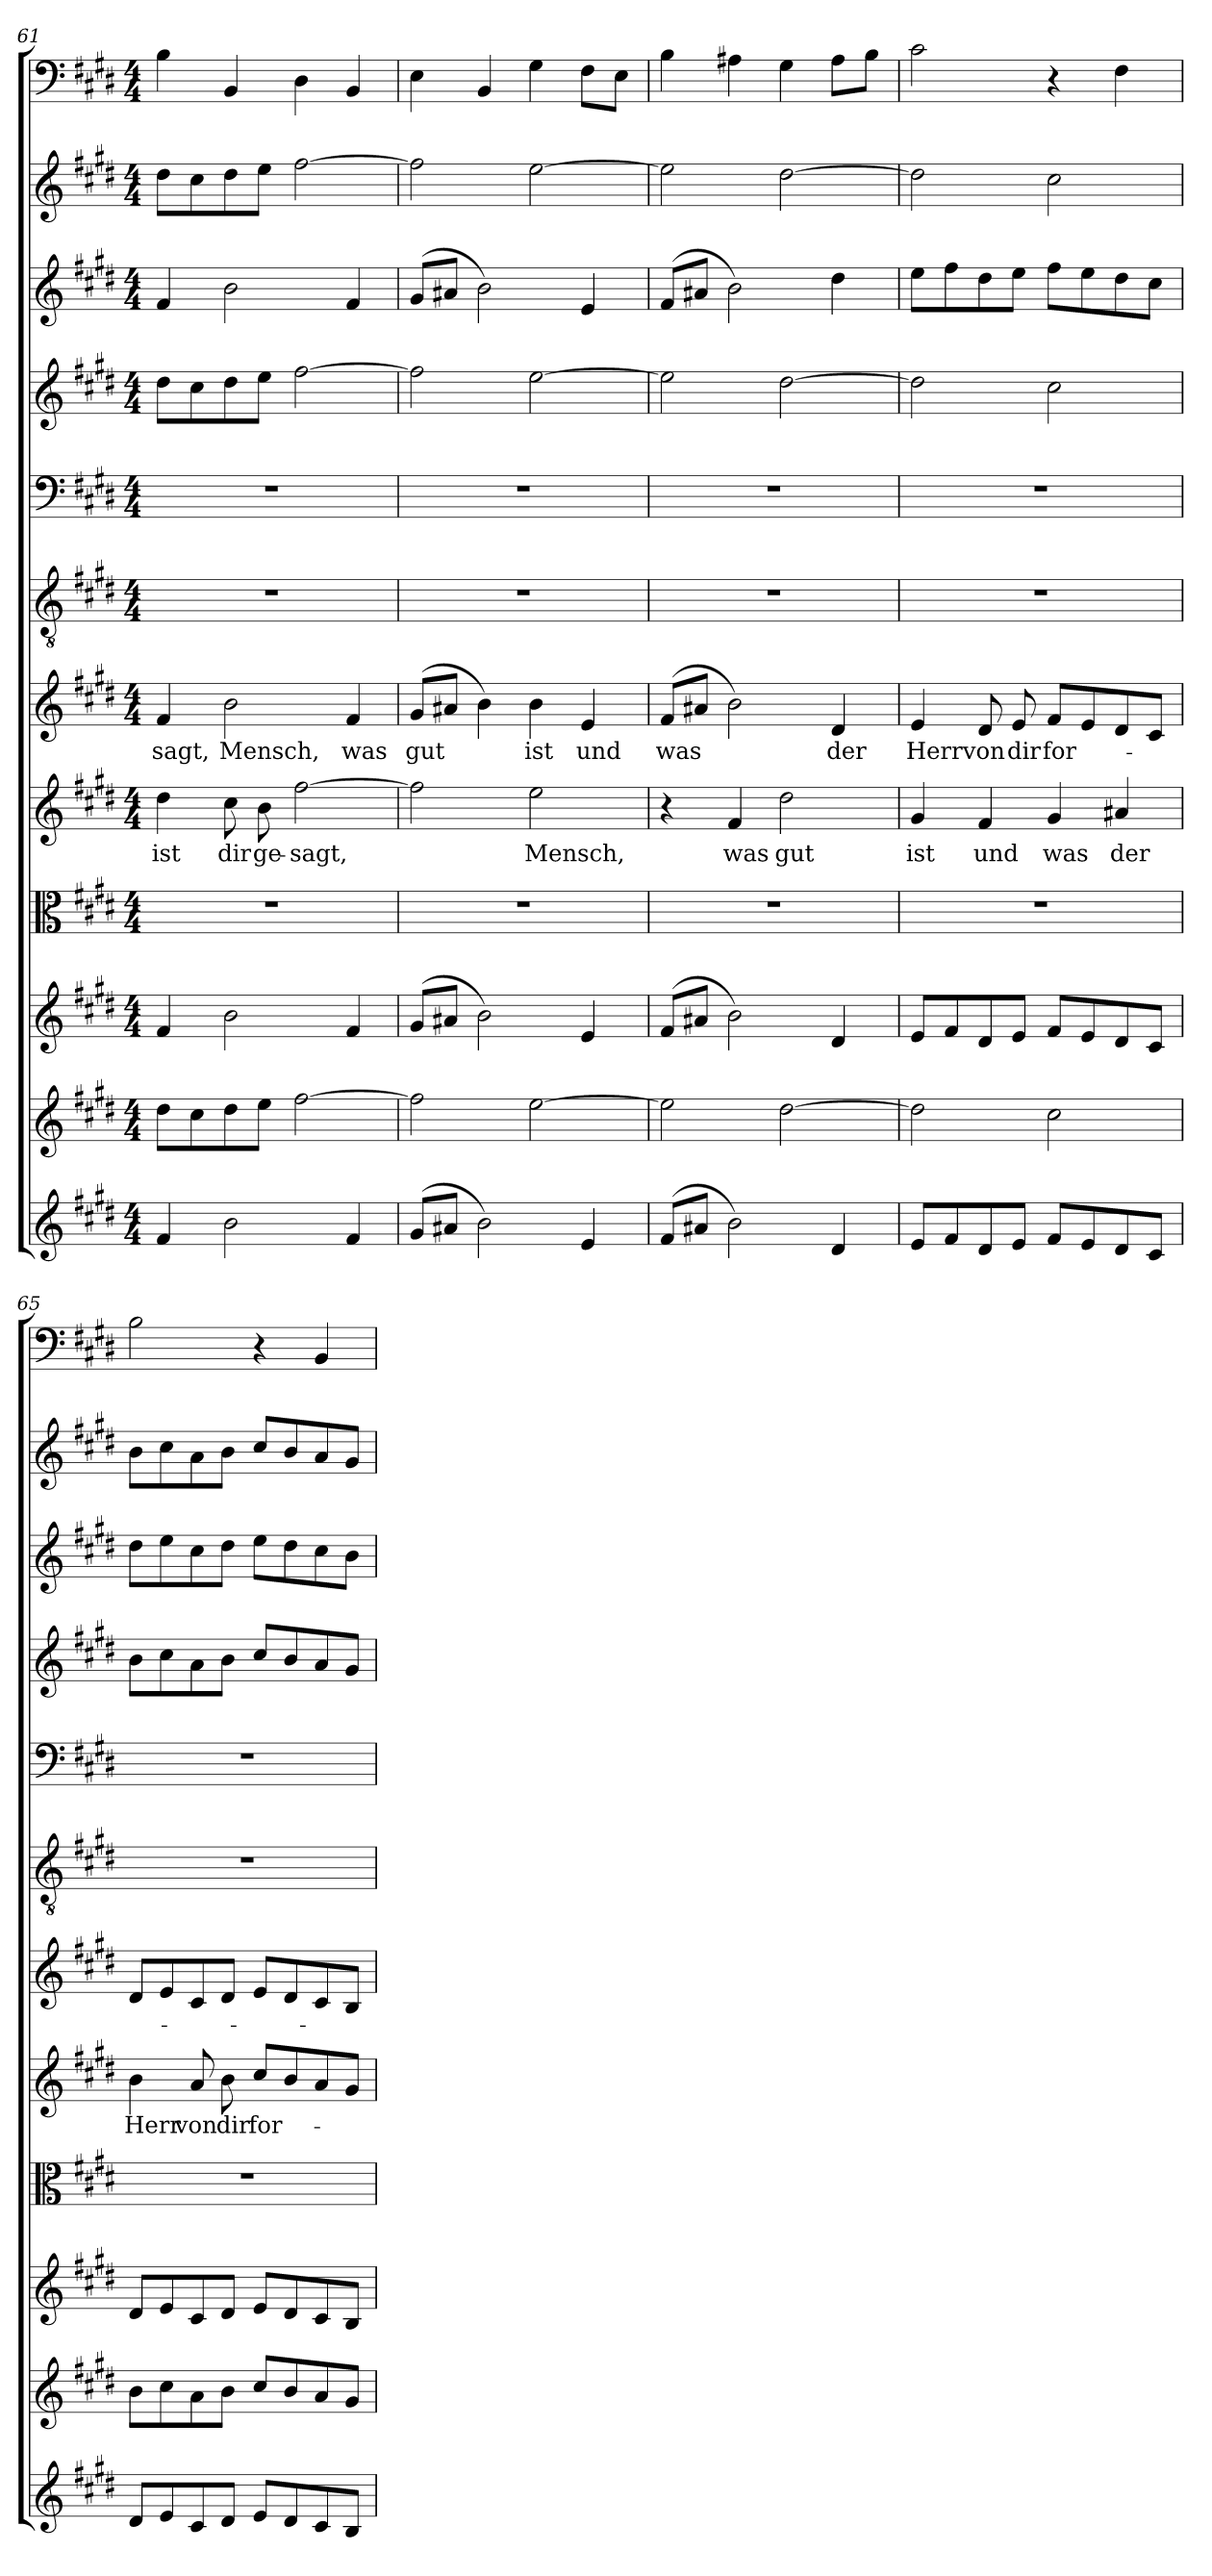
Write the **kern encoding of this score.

**kern	**kern	**kern	**kern	**kern	**text	**kern	**text	**kern	**kern	**kern	**kern	**kern	**kern
*part12	*part11	*part10	*part9	*part8	*part8	*part7	*part7	*part6	*part5	*part4	*part3	*part2	*part1
*staff12	*staff11	*staff10	*staff9	*staff8	*staff8	*staff7	*staff7	*staff6	*staff5	*staff4	*staff3	*staff2	*staff1
*clefG2	*clefG2	*clefG2	*clefC3	*clefG2	*	*clefG2	*	*clefGv2	*clefF4	*clefG2	*clefG2	*clefG2	*clefF4
*k[f#c#g#d#]	*k[f#c#g#d#]	*k[f#c#g#d#]	*k[f#c#g#d#]	*k[f#c#g#d#]	*	*k[f#c#g#d#]	*	*k[f#c#g#d#]	*k[f#c#g#d#]	*k[f#c#g#d#]	*k[f#c#g#d#]	*k[f#c#g#d#]	*k[f#c#g#d#]
*E:	*E:	*E:	*E:	*E:	*	*E:	*	*E:	*E:	*E:	*E:	*E:	*E:
*M4/4	*M4/4	*M4/4	*M4/4	*M4/4	*	*M4/4	*	*M4/4	*M4/4	*M4/4	*M4/4	*M4/4	*M4/4
=61	=61	=61	=61	=61	=61	=61	=61	=61	=61	=61	=61	=61	=61
4f#/	8dd#\L	4f#/	1r	4dd#\	ist	4f#/	-sagt,	1r	1r	8dd#\L	4f#/	8dd#\L	4B\
.	8cc#\	.	.	.	.	.	.	.	.	8cc#\	.	8cc#\	.
2b\	8dd#\	2b\	.	8cc#\	dir	2b\	Mensch,	.	.	8dd#\	2b\	8dd#\	4BB/
.	8ee\J	.	.	8b\	ge-	.	.	.	.	8ee\J	.	8ee\J	.
.	[2ff#\	.	.	[2ff#\	-sagt,	.	.	.	.	[2ff#\	.	[2ff#\	4D#\
4f#/	.	4f#/	.	.	.	4f#/	was	.	.	.	4f#/	.	4BB/
=62	=62	=62	=62	=62	=62	=62	=62	=62	=62	=62	=62	=62	=62
(8g#/L	2ff#\]	(8g#/L	1r	2ff#\]	.	(8g#/L	gut	1r	1r	2ff#\]	(8g#/L	2ff#\]	4E\
8a#X/J	.	8a#X/J	.	.	.	8a#X/J	.	.	.	.	8a#X/J	.	.
2b\)	.	2b\)	.	.	.	4b\)	.	.	.	.	2b\)	.	4BB/
.	[2ee\	.	.	2ee\	Mensch,	4b\	ist	.	.	[2ee\	.	[2ee\	4G#\
4e/	.	4e/	.	.	.	4e/	und	.	.	.	4e/	.	8F#\L
.	.	.	.	.	.	.	.	.	.	.	.	.	8E\J
=63	=63	=63	=63	=63	=63	=63	=63	=63	=63	=63	=63	=63	=63
(8f#/L	2ee\]	(8f#/L	1r	4r	.	(8f#/L	was	1r	1r	2ee\]	(8f#/L	2ee\]	4B\
8a#X/J	.	8a#X/J	.	.	.	8a#X/J	.	.	.	.	8a#X/J	.	.
2b\)	.	2b\)	.	4f#/	was	2b\)	.	.	.	.	2b\)	.	4A#X\
.	[2dd#\	.	.	2dd#\	gut	.	.	.	.	[2dd#\	.	[2dd#\	4G#\
4d#/	.	4d#/	.	.	.	4d#/	der	.	.	.	4dd#\	.	8A#\L
.	.	.	.	.	.	.	.	.	.	.	.	.	8B\J
=64	=64	=64	=64	=64	=64	=64	=64	=64	=64	=64	=64	=64	=64
8e/L	2dd#\]	8e/L	1r	4g#/	ist	4e/	Herr	1r	1r	2dd#\]	8ee\L	2dd#\]	2c#\
8f#/	.	8f#/	.	.	.	.	.	.	.	.	8ff#\	.	.
8d#/	.	8d#/	.	4f#/	und	8d#/	von	.	.	.	8dd#\	.	.
8e/J	.	8e/J	.	.	.	8e/	dir	.	.	.	8ee\J	.	.
8f#/L	2cc#\	8f#/L	.	4g#/	was	8f#/L	for-	.	.	2cc#\	8ff#\L	2cc#\	4r
8e/	.	8e/	.	.	.	8e/	.	.	.	.	8ee\	.	.
8d#/	.	8d#/	.	4a#X/	der	8d#/	.	.	.	.	8dd#\	.	4F#\
8c#/J	.	8c#/J	.	.	.	8c#/J	.	.	.	.	8cc#\J	.	.
=65	=65	=65	=65	=65	=65	=65	=65	=65	=65	=65	=65	=65	=65
8d#/L	8b\L	8d#/L	1r	4b\	Herr	8d#/L	.	1r	1r	8b\L	8dd#\L	8b\L	2B\
8e/	8cc#\	8e/	.	.	.	8e/	.	.	.	8cc#\	8ee\	8cc#\	.
8c#/	8a\	8c#/	.	8a/	von	8c#/	.	.	.	8a\	8cc#\	8a\	.
8d#/J	8b\J	8d#/J	.	8b\	dir	8d#/J	.	.	.	8b\J	8dd#\J	8b\J	.
8e/L	8cc#/L	8e/L	.	8cc#/L	for-	8e/L	.	.	.	8cc#/L	8ee\L	8cc#/L	4r
8d#/	8b/	8d#/	.	8b/	.	8d#/	.	.	.	8b/	8dd#\	8b/	.
8c#/	8a/	8c#/	.	8a/	.	8c#/	.	.	.	8a/	8cc#\	8a/	4BB/
8B/J	8g#/J	8B/J	.	8g#/J	.	8B/J	.	.	.	8g#/J	8b\J	8g#/J	.
=	=	=	=	=	=	=	=	=	=	=	=	=	=
*-	*-	*-	*-	*-	*-	*-	*-	*-	*-	*-	*-	*-	*-
